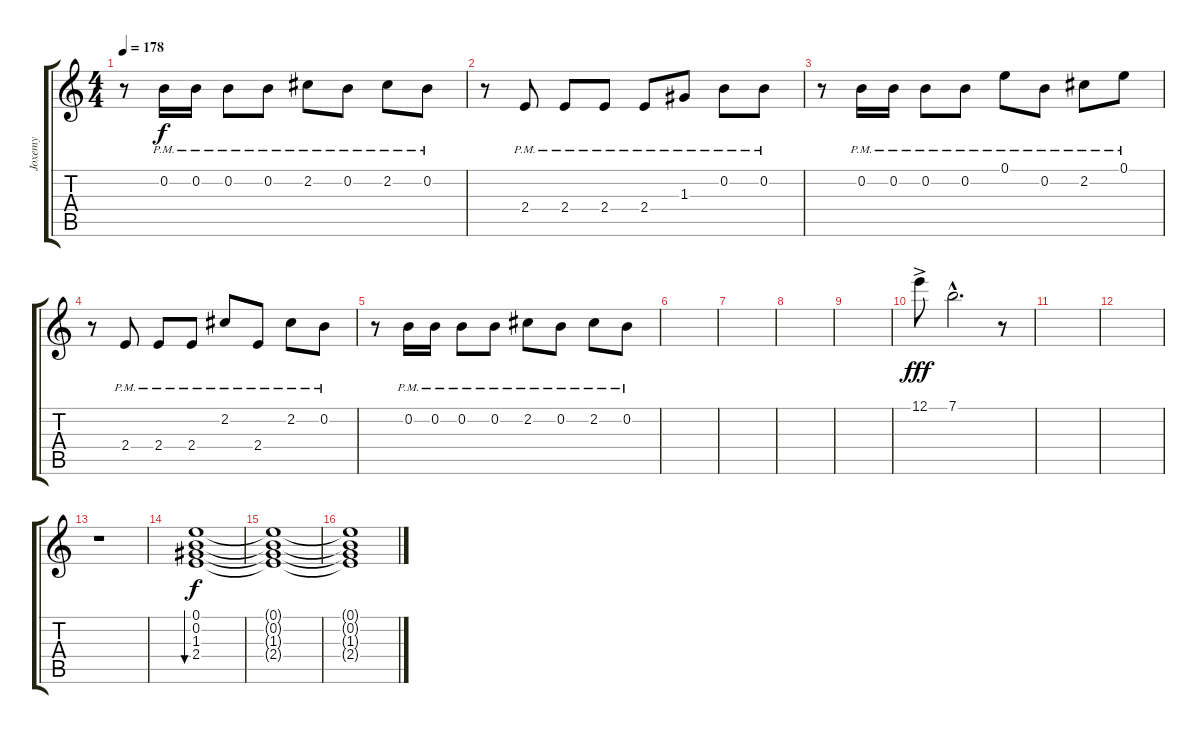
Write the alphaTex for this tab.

\track ("Joxemy" "Joxemy") {instrument distortionguitar}
\staff {score tabs}
\tuning (E4 B3 G3 D3 A2 E2) {hide}
\ts (4 4)
\tempo 178
\clef g2
\ks c
r.8{dy f} 0.2{pm}.16 0.2{pm}.16 0.2{pm}.8 0.2{pm}.8 2.2{pm}.8 0.2{pm}.8 2.2{pm}.8 0.2{pm}.8 |
r.8 2.4{pm}.8 2.4{pm}.8 2.4{pm}.8 2.4{pm}.8 1.3{pm}.8 0.2{pm}.8 0.2{pm}.8 |
r.8 0.2{pm}.16 0.2{pm}.16 0.2{pm}.8 0.2{pm}.8 0.1{pm}.8 0.2{pm}.8 2.2{pm}.8 0.1{pm}.8 |
r.8 2.4{pm}.8 2.4{pm}.8 2.4{pm}.8 2.2{pm}.8 2.4{pm}.8 2.2{pm}.8 0.2{pm}.8 |
r.8 0.2{pm}.16 0.2{pm}.16 0.2{pm}.8 0.2{pm}.8 2.2{pm}.8 0.2{pm}.8 2.2{pm}.8 0.2{pm}.8 |
|
|
|
|
12.1{ac}.8{dy fff instrument electricguitarclean} 7.1{hac}.2{d} r.8 |
|
|
r.1 |
(0.1 0.2 1.3 2.4).1{bu 60 dy f} |
(0.1{t} 0.2{t} 1.3{t} 2.4{t}).1{volume 1} |
(0.1{t} 0.2{t} 1.3{t} 2.4{t}).1
